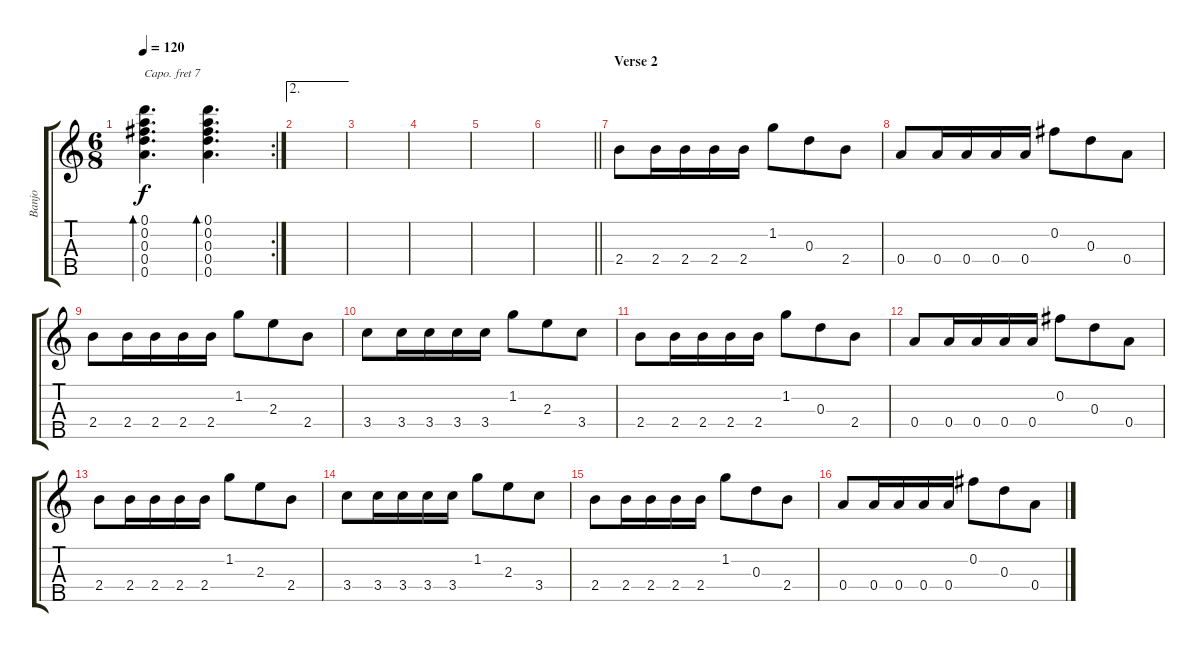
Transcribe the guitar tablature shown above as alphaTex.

\track ("Banjo" "Banjo") {instrument banjo}
\staff {score tabs}
\capo 7
\tuning (D4 B3 G3 D3 G4) {hide}
\displaytranspose 12
\rc 2
\ts (6 8)
\tempo 120
\clef g2
\ks c
(0.1 0.2 0.3 0.4 0.5).4{d bd 120 dy f} (0.1 0.2 0.3 0.4 0.5).4{d bd 120} |
\ae 2
|
|
|
|
\barLineRight lightlight
|
\section ("" "Verse 2")
2.4.8 2.4.16 2.4.16 2.4.16 2.4.16 1.2.8 0.3.8 2.4.8 |
0.4.8 0.4.16 0.4.16 0.4.16 0.4.16 0.2.8 0.3.8 0.4.8 |
2.4.8 2.4.16 2.4.16 2.4.16 2.4.16 1.2.8 2.3.8 2.4.8 |
3.4.8 3.4.16 3.4.16 3.4.16 3.4.16 1.2.8 2.3.8 3.4.8 |
2.4.8 2.4.16 2.4.16 2.4.16 2.4.16 1.2.8 0.3.8 2.4.8 |
0.4.8 0.4.16 0.4.16 0.4.16 0.4.16 0.2.8 0.3.8 0.4.8 |
2.4.8 2.4.16 2.4.16 2.4.16 2.4.16 1.2.8 2.3.8 2.4.8 |
3.4.8 3.4.16 3.4.16 3.4.16 3.4.16 1.2.8 2.3.8 3.4.8 |
2.4.8 2.4.16 2.4.16 2.4.16 2.4.16 1.2.8 0.3.8 2.4.8 |
0.4.8 0.4.16 0.4.16 0.4.16 0.4.16 0.2.8 0.3.8 0.4.8
